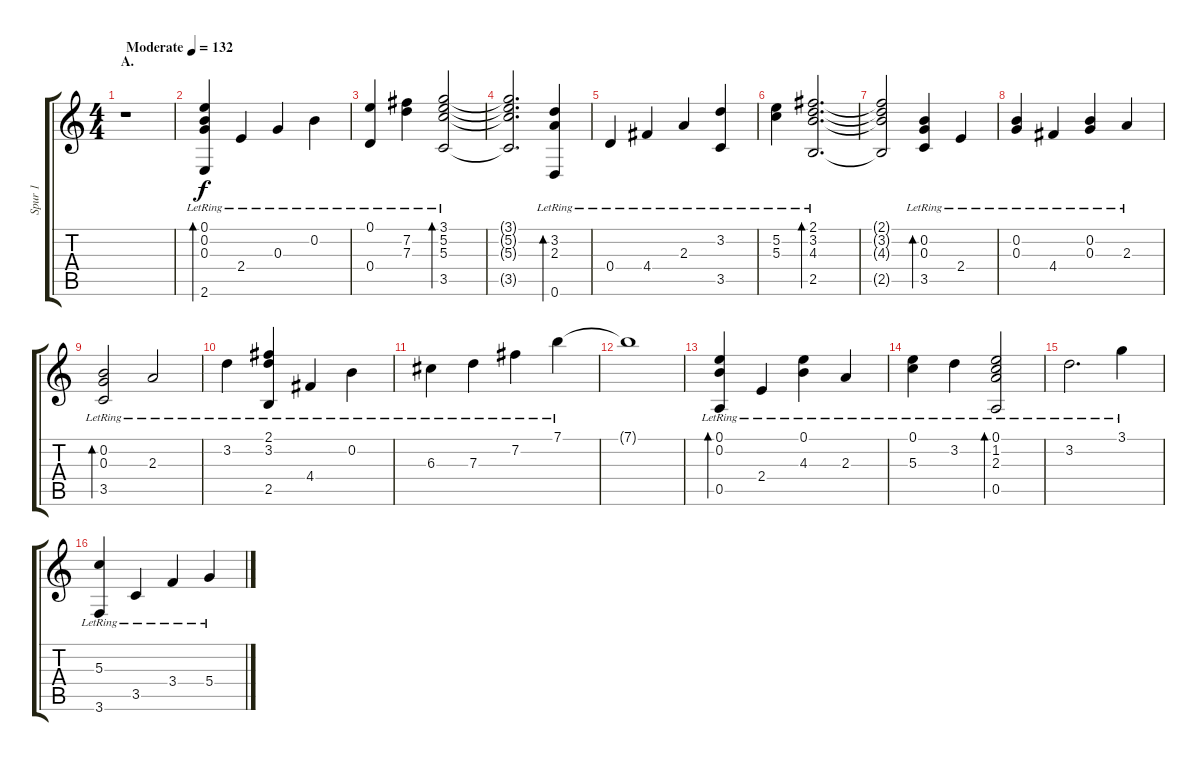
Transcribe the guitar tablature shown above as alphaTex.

\track ("Spur 1" "Spur 1") {instrument acousticguitarnylon bank 1}
\staff {score tabs}
\tuning (E4 B3 G3 D3 A2 D2) {hide}
\ts (4 4)
\section ("" "A.")
\tempo (132 "Moderate")
\clef g2
\ks c
r.1{dy f instrument acousticguitarnylon} |
(0.1{lr} 0.2{lr} 0.3{lr} 2.6{lr}).4{bd 480} 2.4{lr}.4 0.3{lr}.4 0.2{lr}.4 |
(0.1{lr} 0.4{lr}).4 (7.2{lr} 7.3{lr}).4 (3.1{lr} 5.2{lr} 5.3{lr} 3.5{lr}).2{bd 480} |
(3.1{t} 5.2{t} 5.3{t} 3.5{t}).2{d} (3.2{lr} 2.3{lr} 0.6{lr}).4{bd 480} |
0.4{lr}.4 4.4{lr}.4 2.3{lr}.4 (3.2{lr} 3.5{lr}).4 |
(5.2{lr} 5.3{lr}).4 (2.1{lr} 3.2{lr} 4.3{lr} 2.5{lr}).2{d bd 480} |
(2.1{t} 3.2{t} 4.3{t} 2.5{t}).2 (0.2{lr} 0.3{lr} 3.5{lr}).4{bd 480} 2.4{lr}.4 |
(0.2{lr} 0.3{lr}).4 4.4{lr}.4 (0.2{lr} 0.3{lr}).4 2.3{lr}.4 |
(0.2{lr} 0.3{lr} 3.5{lr}).2{bd 480} 2.3{lr}.2 |
3.2{lr}.4 (2.1{lr} 3.2{lr} 2.5{lr}).4 4.4{lr}.4 0.2{lr}.4 |
6.3{lr}.4 7.3{lr}.4 7.2{lr}.4 7.1{lr}.4 |
7.1{t}.1 |
(0.1{lr} 0.2{lr} 0.5{lr}).4{bd 240} 2.4{lr}.4 (0.1{lr} 4.3{lr}).4 2.3{lr}.4 |
(0.1{lr} 5.3{lr}).4 3.2{lr}.4 (0.1{lr} 1.2{lr} 2.3{lr} 0.5{lr}).2{bd 480} |
3.2{lr}.2{d} 3.1{lr}.4 |
(5.3{lr} 3.6{lr}).4 3.5{lr}.4 3.4{lr}.4 5.4{sl lr}.4
